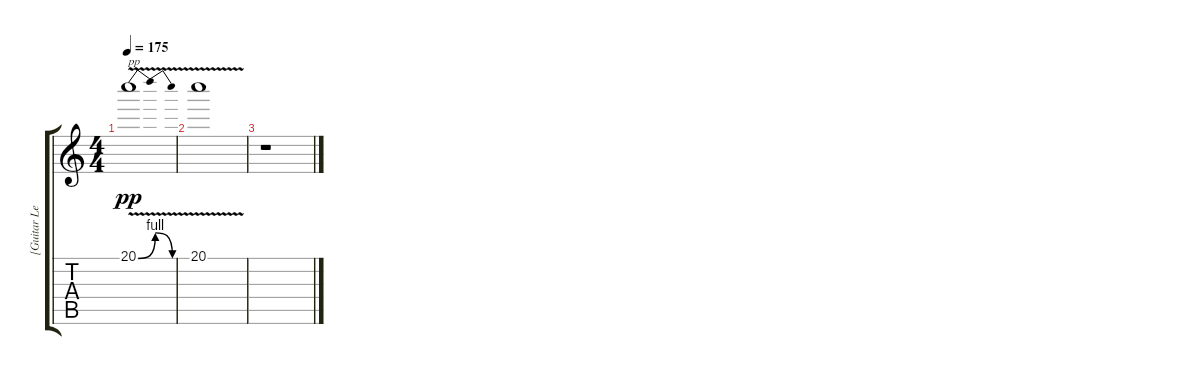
\track ("[Guitar Lead] Roman Surman" "[Guitar Le") {instrument overdrivenguitar}
\staff {score tabs}
\tuning (E4 B3 G3 D3 A2 E2) {hide}
\ts (4 4)
\tempo 175
\clef g2
\ks c
20.1{be (bendrelease 0 0 15 4 50 4 60 0) v}.1{txt "pp" dy pp} |
20.1{v}.1 |
r.1
